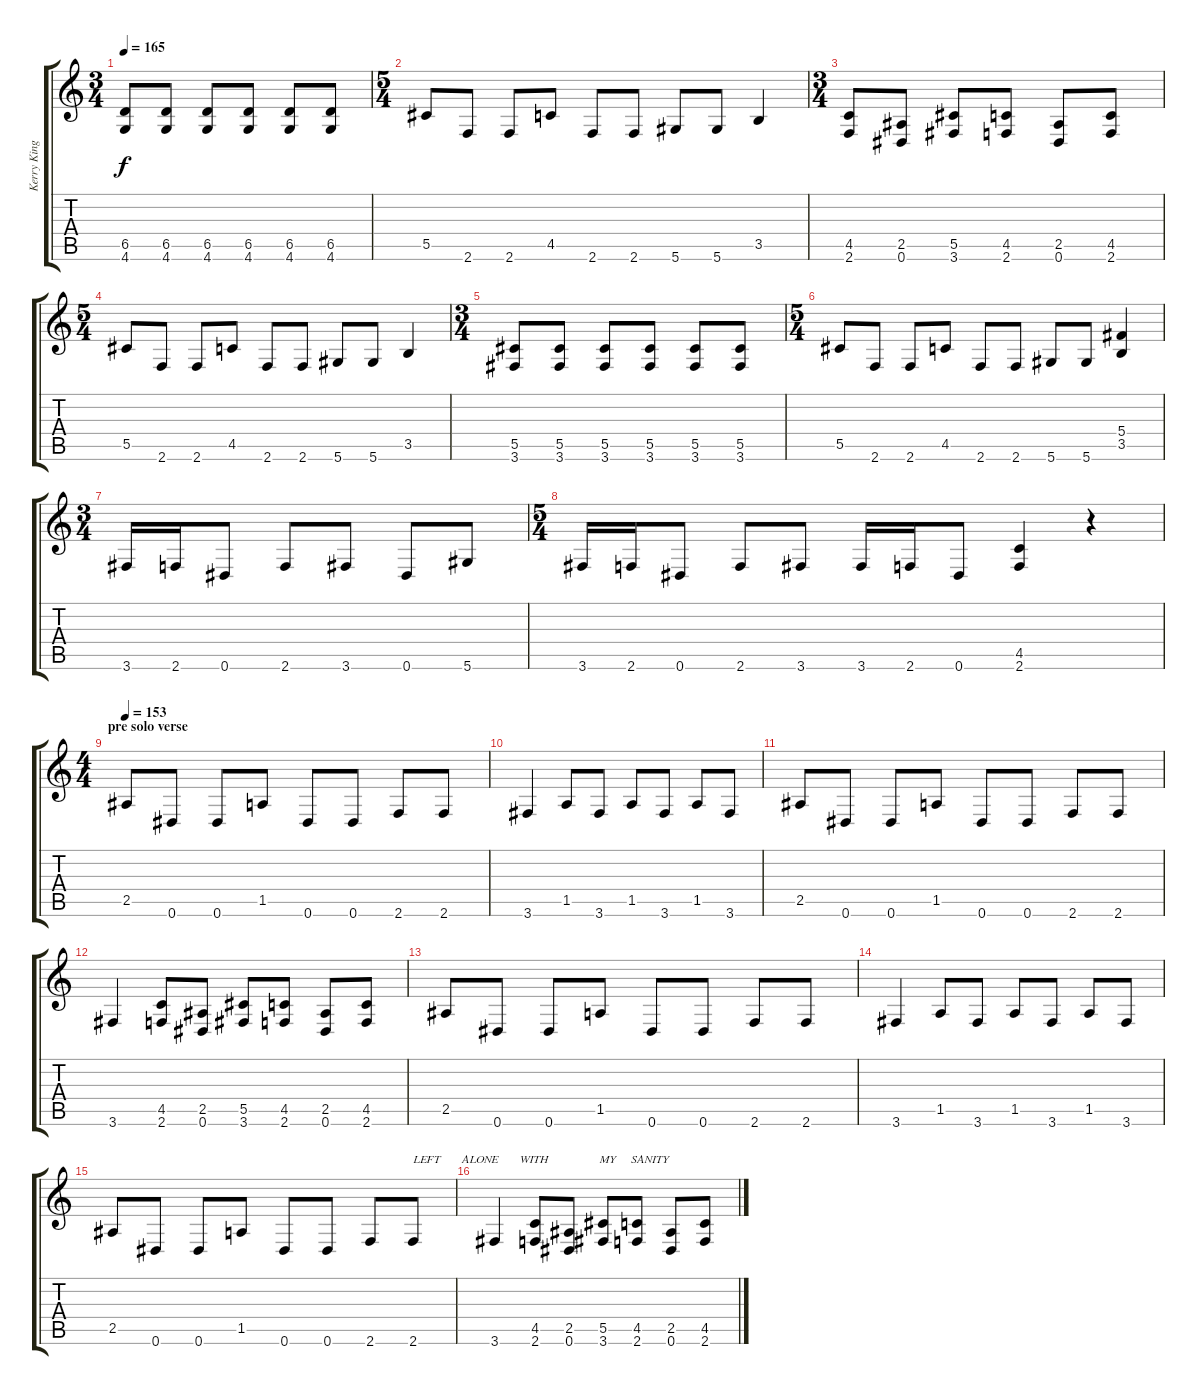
\track ("Kerry King" "Kerry King") {instrument distortionguitar}
\staff {score tabs}
\tuning (Eb4 Bb3 Gb3 Db3 Ab2 Eb2) {hide}
\ts (3 4)
\tempo 165
\clef g2
\ks c
(6.5 4.6).8{dy f} (6.5 4.6).8 (6.5 4.6).8 (6.5 4.6).8 (6.5 4.6).8 (6.5 4.6).8 |
\ts (5 4)
5.5.8 2.6.8 2.6.8 4.5.8 2.6.8 2.6.8 5.6.8 5.6.8 3.5.4 |
\ts (3 4)
(4.5 2.6).8 (2.5 0.6).8 (5.5 3.6).8 (4.5 2.6).8 (2.5 0.6).8 (4.5 2.6).8 |
\ts (5 4)
5.5.8 2.6.8 2.6.8 4.5.8 2.6.8 2.6.8 5.6.8 5.6.8 3.5.4 |
\ts (3 4)
(5.5 3.6).8 (5.5 3.6).8 (5.5 3.6).8 (5.5 3.6).8 (5.5 3.6).8 (5.5 3.6).8 |
\ts (5 4)
5.5.8 2.6.8 2.6.8 4.5.8 2.6.8 2.6.8 5.6.8 5.6.8 (5.4 3.5).4 |
\ts (3 4)
3.6.16 2.6.16 0.6.8 2.6.8 3.6.8 0.6.8 5.6.8 |
\ts (5 4)
3.6.16 2.6.16 0.6.8 2.6.8 3.6.8 3.6.16 2.6.16 0.6.8 (4.5 2.6).4 r.4 |
\ts (4 4)
\section ("" "pre solo verse")
\tempo 153
2.5.8 0.6.8 0.6.8 1.5.8 0.6.8 0.6.8 2.6.8 2.6.8 |
3.6.4 1.5.8 3.6.8 1.5.8 3.6.8 1.5.8 3.6.8 |
2.5.8 0.6.8 0.6.8 1.5.8 0.6.8 0.6.8 2.6.8 2.6.8 |
3.6.4 (4.5 2.6).8 (2.5 0.6).8 (5.5 3.6).8 (4.5 2.6).8 (2.5 0.6).8 (4.5 2.6).8 |
2.5.8 0.6.8 0.6.8 1.5.8 0.6.8 0.6.8 2.6.8 2.6.8 |
3.6.4 1.5.8 3.6.8 1.5.8 3.6.8 1.5.8 3.6.8 |
2.5.8 0.6.8 0.6.8 1.5.8 0.6.8 0.6.8 2.6.8 2.6.8{txt "LEFT       ALONE       WITH"} |
3.6.4{txt "                                   MY     SANITY"} (4.5 2.6).8 (2.5 0.6).8 (5.5 3.6).8 (4.5 2.6).8 (2.5 0.6).8 (4.5 2.6).8
